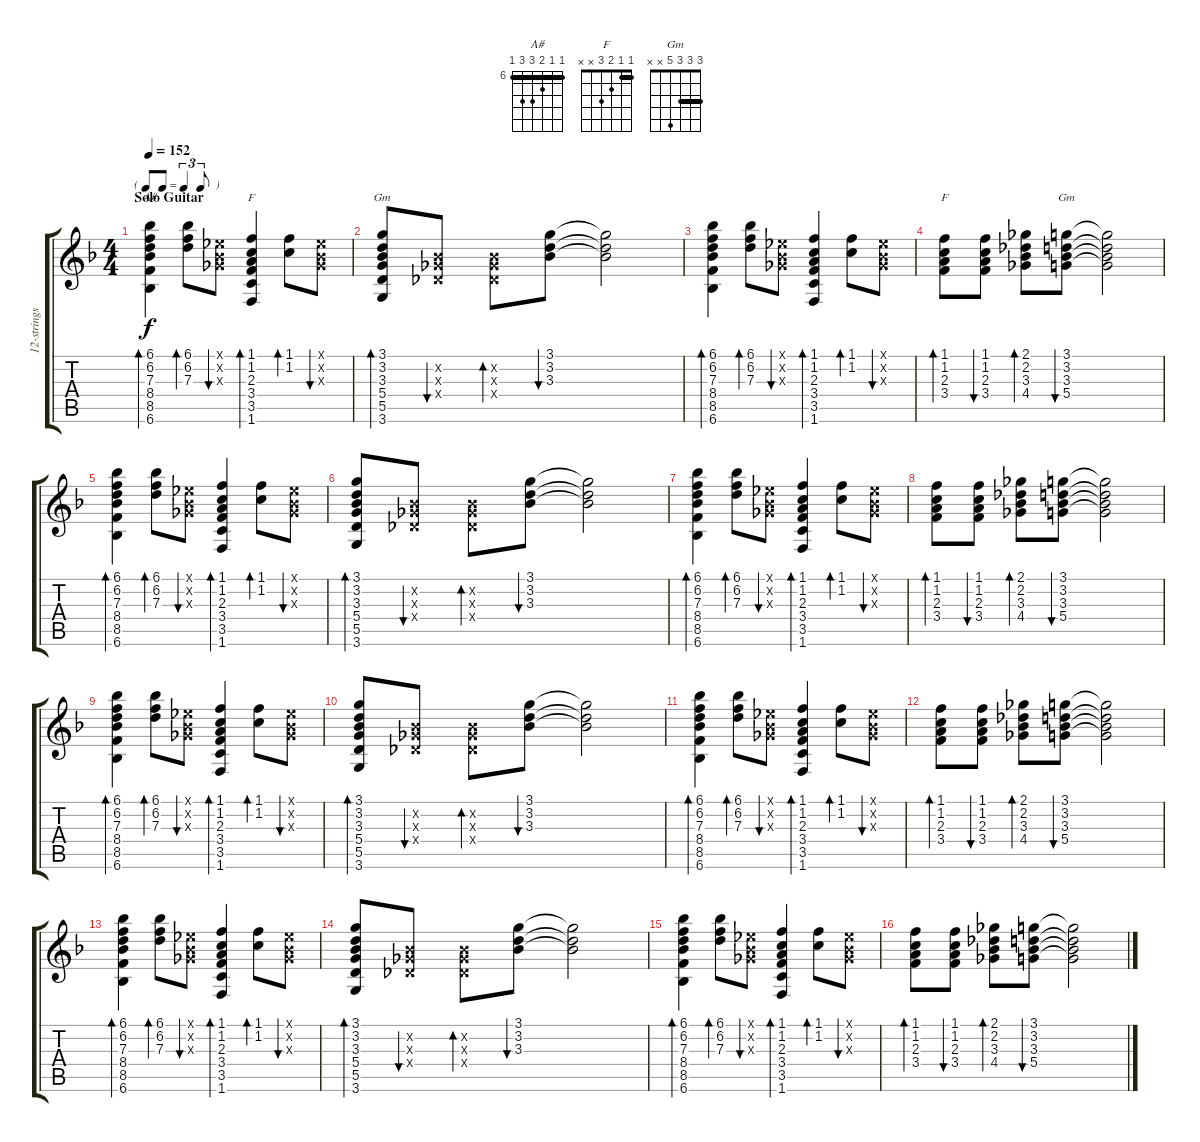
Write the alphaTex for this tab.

\track ("12-strings Guitar" "12-strings") {instrument acousticguitarsteel}
\staff {score tabs}
\tuning (E4 B3 G3 D3 A2 E2) {hide}
\chord ("A#" 6 6 7 8 8 6) {firstfret 6 barre 6}
\chord ("F" 1 1 2 3 3 1) {barre 1}
\chord ("Gm" 3 3 3 5 5 3) {barre 3}
\chord ("F" 1 1 2 3 x x) {barre 1}
\chord ("Gm" 3 3 3 5 x x) {barre 3}
\ts (4 4)
\tf triplet8th
\section ("" "Solo Guitar")
\tempo 152
\clef g2
\ks f
(6.1 6.2 7.3 8.4 8.5 6.6).4{bd 30 ch "A#" dy f} (6.1 6.2 7.3).8{bd 30} (-1.1{x} -1.2{x} -1.3{x}).8{bu 30} (1.1 1.2 2.3 3.4 3.5 1.6).4{bd 30 ch "F"} (1.1 1.2).8{bd 30} (-1.1{x} -1.2{x} -1.3{x}).8{bu 30} |
(3.1 3.2 3.3 5.4 5.5 3.6).8{bd 30 ch "Gm"} (-1.2{x} -1.3{x} -1.4{x}).8{bu 30} (-1.2{x} -1.3{x} -1.4{x}).8{bd 30} (3.1 3.2 3.3).8{bu 30} (3.1{t} 3.2{t} 3.3{t}).2 |
(6.1 6.2 7.3 8.4 8.5 6.6).4{bd 30} (6.1 6.2 7.3).8{bd 30} (-1.1{x} -1.2{x} -1.3{x}).8{bu 30} (1.1 1.2 2.3 3.4 3.5 1.6).4{bd 30} (1.1 1.2).8{bd 30} (-1.1{x} -1.2{x} -1.3{x}).8{bu 30} |
(1.1 1.2 2.3 3.4).8{bd 30 ch "F"} (1.1 1.2 2.3 3.4).8{bu 30} (2.1 2.2 3.3 4.4).8{bd 30} (3.1 3.2 3.3 5.4).8{bu 30 ch "Gm"} (3.1{t} 3.2{t} 3.3{t} 5.4{t}).2 |
(6.1 6.2 7.3 8.4 8.5 6.6).4{bd 30} (6.1 6.2 7.3).8{bd 30} (-1.1{x} -1.2{x} -1.3{x}).8{bu 30} (1.1 1.2 2.3 3.4 3.5 1.6).4{bd 30} (1.1 1.2).8{bd 30} (-1.1{x} -1.2{x} -1.3{x}).8{bu 30} |
(3.1 3.2 3.3 5.4 5.5 3.6).8{bd 30} (-1.2{x} -1.3{x} -1.4{x}).8{bu 30} (-1.2{x} -1.3{x} -1.4{x}).8{bd 30} (3.1 3.2 3.3).8{bu 30} (3.1{t} 3.2{t} 3.3{t}).2 |
(6.1 6.2 7.3 8.4 8.5 6.6).4{bd 30} (6.1 6.2 7.3).8{bd 30} (-1.1{x} -1.2{x} -1.3{x}).8{bu 30} (1.1 1.2 2.3 3.4 3.5 1.6).4{bd 30} (1.1 1.2).8{bd 30} (-1.1{x} -1.2{x} -1.3{x}).8{bu 30} |
(1.1 1.2 2.3 3.4).8{bd 30} (1.1 1.2 2.3 3.4).8{bu 30} (2.1 2.2 3.3 4.4).8{bd 30} (3.1 3.2 3.3 5.4).8{bu 30} (3.1{t} 3.2{t} 3.3{t} 5.4{t}).2 |
(6.1 6.2 7.3 8.4 8.5 6.6).4{bd 30} (6.1 6.2 7.3).8{bd 30} (-1.1{x} -1.2{x} -1.3{x}).8{bu 30} (1.1 1.2 2.3 3.4 3.5 1.6).4{bd 30} (1.1 1.2).8{bd 30} (-1.1{x} -1.2{x} -1.3{x}).8{bu 30} |
(3.1 3.2 3.3 5.4 5.5 3.6).8{bd 30} (-1.2{x} -1.3{x} -1.4{x}).8{bu 30} (-1.2{x} -1.3{x} -1.4{x}).8{bd 30} (3.1 3.2 3.3).8{bu 30} (3.1{t} 3.2{t} 3.3{t}).2 |
(6.1 6.2 7.3 8.4 8.5 6.6).4{bd 30} (6.1 6.2 7.3).8{bd 30} (-1.1{x} -1.2{x} -1.3{x}).8{bu 30} (1.1 1.2 2.3 3.4 3.5 1.6).4{bd 30} (1.1 1.2).8{bd 30} (-1.1{x} -1.2{x} -1.3{x}).8{bu 30} |
(1.1 1.2 2.3 3.4).8{bd 30} (1.1 1.2 2.3 3.4).8{bu 30} (2.1 2.2 3.3 4.4).8{bd 30} (3.1 3.2 3.3 5.4).8{bu 30} (3.1{t} 3.2{t} 3.3{t} 5.4{t}).2 |
(6.1 6.2 7.3 8.4 8.5 6.6).4{bd 30} (6.1 6.2 7.3).8{bd 30} (-1.1{x} -1.2{x} -1.3{x}).8{bu 30} (1.1 1.2 2.3 3.4 3.5 1.6).4{bd 30} (1.1 1.2).8{bd 30} (-1.1{x} -1.2{x} -1.3{x}).8{bu 30} |
(3.1 3.2 3.3 5.4 5.5 3.6).8{bd 30} (-1.2{x} -1.3{x} -1.4{x}).8{bu 30} (-1.2{x} -1.3{x} -1.4{x}).8{bd 30} (3.1 3.2 3.3).8{bu 30} (3.1{t} 3.2{t} 3.3{t}).2 |
(6.1 6.2 7.3 8.4 8.5 6.6).4{bd 30} (6.1 6.2 7.3).8{bd 30} (-1.1{x} -1.2{x} -1.3{x}).8{bu 30} (1.1 1.2 2.3 3.4 3.5 1.6).4{bd 30} (1.1 1.2).8{bd 30} (-1.1{x} -1.2{x} -1.3{x}).8{bu 30} |
(1.1 1.2 2.3 3.4).8{bd 30} (1.1 1.2 2.3 3.4).8{bu 30} (2.1 2.2 3.3 4.4).8{bd 30} (3.1 3.2 3.3 5.4).8{bu 30} (3.1{t} 3.2{t} 3.3{t} 5.4{t}).2
